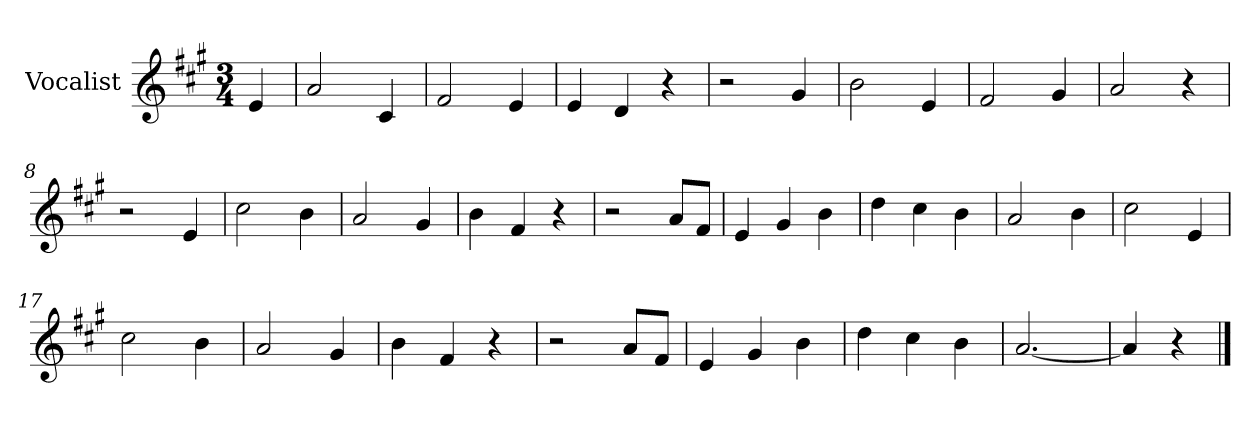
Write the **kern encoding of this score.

**kern
*part1
*staff1
*I"Vocalist
*k[f#c#g#]
*A:
*M3/4
=
4e
=1
2a
4c#
=2
2f#
4e
=3
4e
4d
4r
=4
2r
4g#
=5
2b
4e
=6
2f#
4g#
=7
2a
4r
=8
2r
4e
=9
2cc#
4b
=10
2a
4g#
=11
4b
4f#
4r
=12
2r
8aL
8f#J
=13
4e
4g#
4b
=14
4dd
4cc#
4b
=15
2a
4b
=16
2cc#
4e
=17
2cc#
4b
=18
2a
4g#
=19
4b
4f#
4r
=20
2r
8aL
8f#J
=21
4e
4g#
4b
=22
4dd
4cc#
4b
=23
[2.a
=24
4a]
4r
==
*-
